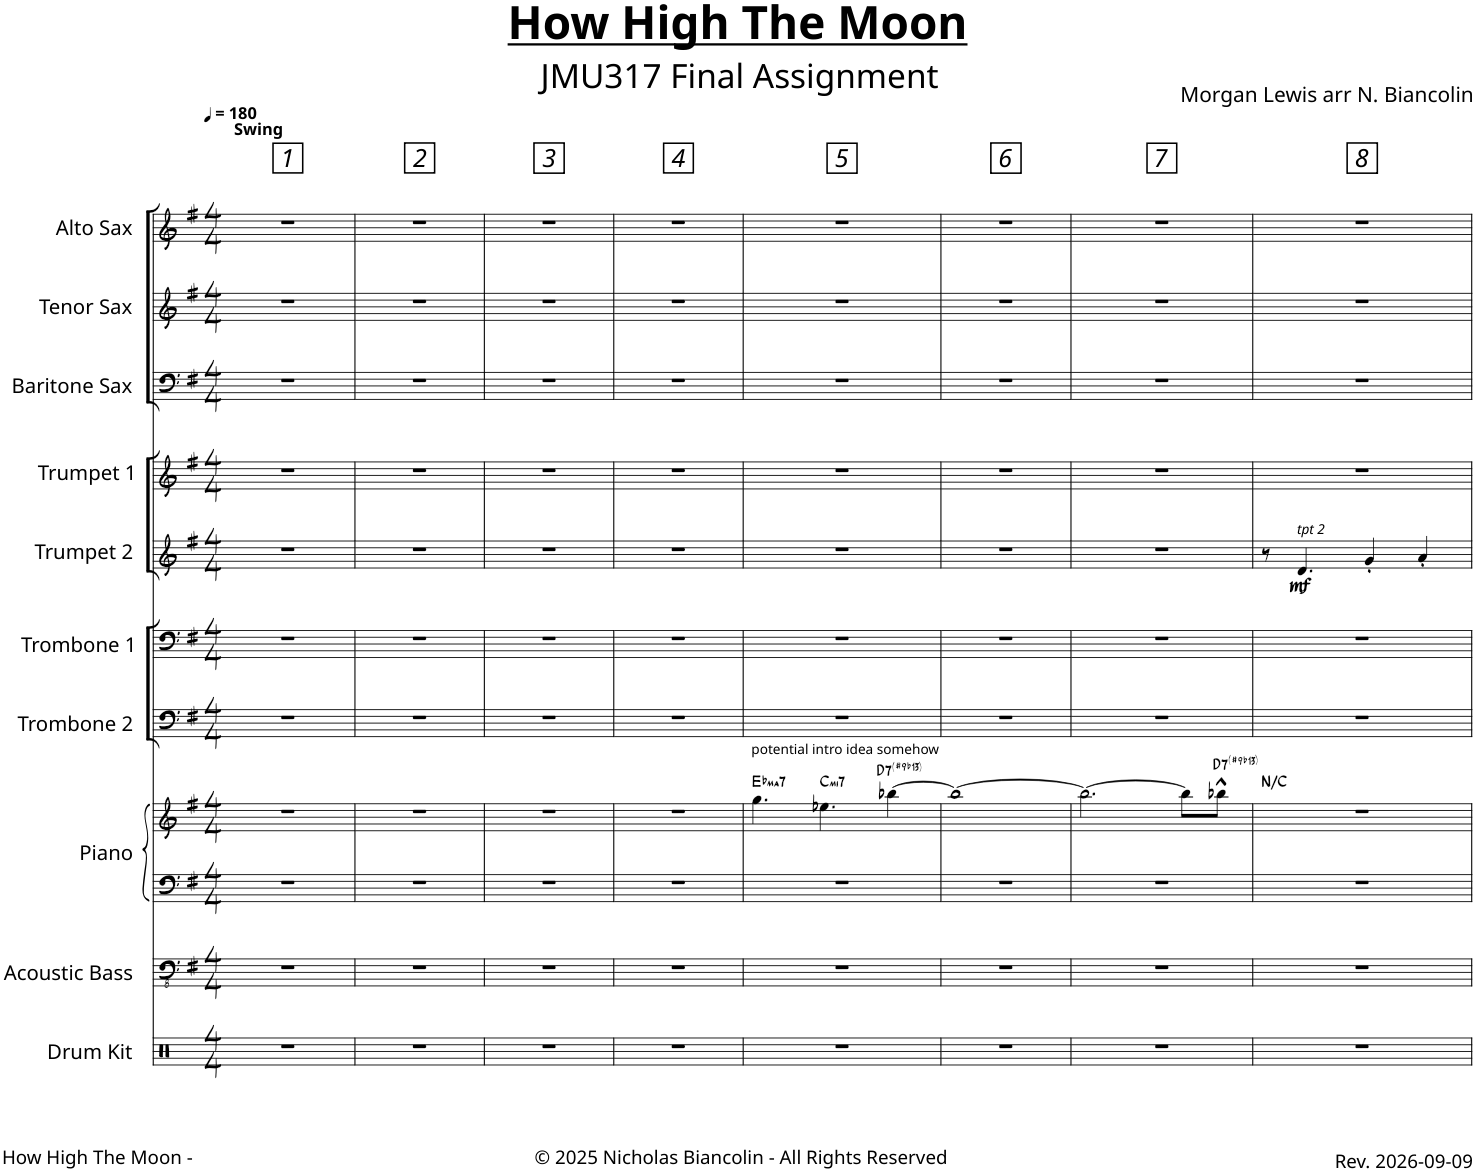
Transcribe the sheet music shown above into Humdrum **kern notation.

**kern	**kern	**kern	**kern	**harte	**kern	**kern	**kern	**dynam	**kern	**kern	**kern	**kern
*part10	*part9	*part8	*part8	*part8	*part7	*part6	*part5	*part5	*part4	*part3	*part2	*part1
*staff11	*staff10	*staff9	*staff8	*	*staff7	*staff6	*staff5	*staff5	*staff4	*staff3	*staff2	*staff1
*I"Drum Kit	*I"Acoustic Bass	*I"Piano	*	*	*I"Trombone 2	*I"Trombone 1	*I"Trumpet 2	*	*I"Trumpet 1	*I"Baritone Sax	*I"Tenor Sax	*I"Alto Sax
*I'D. Kit	*I'Bass	*I'Pno.	*	*	*I'Tbn. 2	*I'Tbn. 1	*I'Tpt. 2	*	*I'Tpt. 1	*I'B. Sax.	*I'T. Sax.	*I'A. Sax.
*clefX	*clefFv4	*clefF4	*clefG2	*	*clefF4	*clefF4	*clefG2	*	*clefG2	*clefF4	*clefG2	*clefG2
*	*	*	*	*	*	*	*Trd1c2	*	*Trd1c2	*Trd12c21	*Trd8c14	*Trd5c9
*k[]	*k[f#]	*k[f#]	*k[f#]	*	*k[f#]	*k[f#]	*k[f#]	*	*k[f#]	*k[f#]	*k[f#]	*k[f#]
*M4/4	*M4/4	*M4/4	*M4/4	*	*M4/4	*M4/4	*M4/4	*	*M4/4	*M4/4	*M4/4	*M4/4
*MM180	*MM180	*MM180	*MM180	*	*MM180	*MM180	*MM180	*	*MM180	*MM180	*MM180	*MM180
=1	=1	=1	=1	=1	=1	=1	=1	=1	=1	=1	=1	=1
!	!	!	!	!	!	!	!	!	!	!	!	!LO:TX:a:B:t=Swing
1r	1r	1r	1r	.	1r	1r	1r	.	1r	1r	1r	1r
=2	=2	=2	=2	=2	=2	=2	=2	=2	=2	=2	=2	=2
1r	1r	1r	1r	.	1r	1r	1r	.	1r	1r	1r	1r
=3	=3	=3	=3	=3	=3	=3	=3	=3	=3	=3	=3	=3
1r	1r	1r	1r	.	1r	1r	1r	.	1r	1r	1r	1r
=4	=4	=4	=4	=4	=4	=4	=4	=4	=4	=4	=4	=4
1r	1r	1r	1r	.	1r	1r	1r	.	1r	1r	1r	1r
=5	=5	=5	=5	=5	=5	=5	=5	=5	=5	=5	=5	=5
!	!	!	!LO:TX:a:t=potential intro idea somehow	!LO:H:kt=ma7	!	!	!	!	!	!	!	!
1r	1r	1r	4.gg\	Eb:maj7	1r	1r	1r	.	1r	1r	1r	1r
!	!	!	!	!LO:H:kt=mi7	!	!	!	!	!	!	!	!
.	.	.	4.ee-X\	C:min7	.	.	.	.	.	.	.	.
!	!	!	!	!LO:H:kt=7	!	!	!	!	!	!	!	!
.	.	.	[4bb-X\	D:7(#9,b13)	.	.	.	.	.	.	.	.
=6	=6	=6	=6	=6	=6	=6	=6	=6	=6	=6	=6	=6
1r	1r	1r	1bb-_	.	1r	1r	1r	.	1r	1r	1r	1r
=7	=7	=7	=7	=7	=7	=7	=7	=7	=7	=7	=7	=7
1r	1r	1r	2.bb-\_	.	1r	1r	1r	.	1r	1r	1r	1r
.	.	.	8bb-\L]	.	.	.	.	.	.	.	.	.
!	!	!	!	!LO:H:kt=7	!	!	!	!	!	!	!	!
.	.	.	8bb-X^^\J	D:7(#9,b13)	.	.	.	.	.	.	.	.
=8	=8	=8	=8	=8	=8	=8	=8	=8	=8	=8	=8	=8
!	!	!	!	!LO:H:kt=N/C	!	!	!	!	!	!	!	!
1r	1r	1r	1r	N	1r	1r	8r	.	1r	1r	1r	1r
!	!	!	!	!	!	!	!LO:TX:a:i:t=tpt 2	!	!	!	!	!
!	!	!	!	!	!	!	!	!LO:DY:b	!	!	!	!
.	.	.	.	.	.	.	4.d/	mf	.	.	.	.
.	.	.	.	.	.	.	4g'/	.	.	.	.	.
.	.	.	.	.	.	.	4a'/	.	.	.	.	.
=	=	=	=	=	=	=	=	=	=	=	=	=
*-	*-	*-	*-	*-	*-	*-	*-	*-	*-	*-	*-	*-
